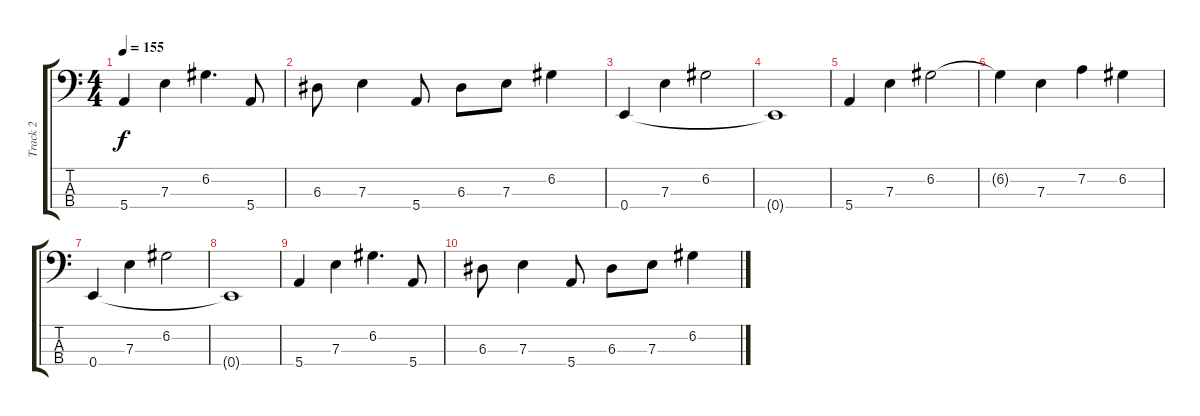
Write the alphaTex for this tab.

\track ("Track 2" "Track 2") {instrument electricbassfinger}
\staff {score tabs}
\tuning (G2 D2 A1 E1) {hide}
\ts (4 4)
\tempo 155
\clef f4
\ks c
5.4.4{dy f} 7.3.4 6.2.4{d} 5.4.8 |
6.3.8 7.3.4 5.4.8 6.3.8 7.3.8 6.2.4 |
0.4.4 7.3.4 6.2.2 |
0.4{t}.1 |
5.4.4 7.3.4 6.2.2 |
6.2{t}.4 7.3.4 7.2.4 6.2.4 |
0.4.4 7.3.4 6.2.2 |
0.4{t}.1 |
5.4.4 7.3.4 6.2.4{d} 5.4.8 |
6.3.8 7.3.4 5.4.8 6.3.8 7.3.8 6.2.4
